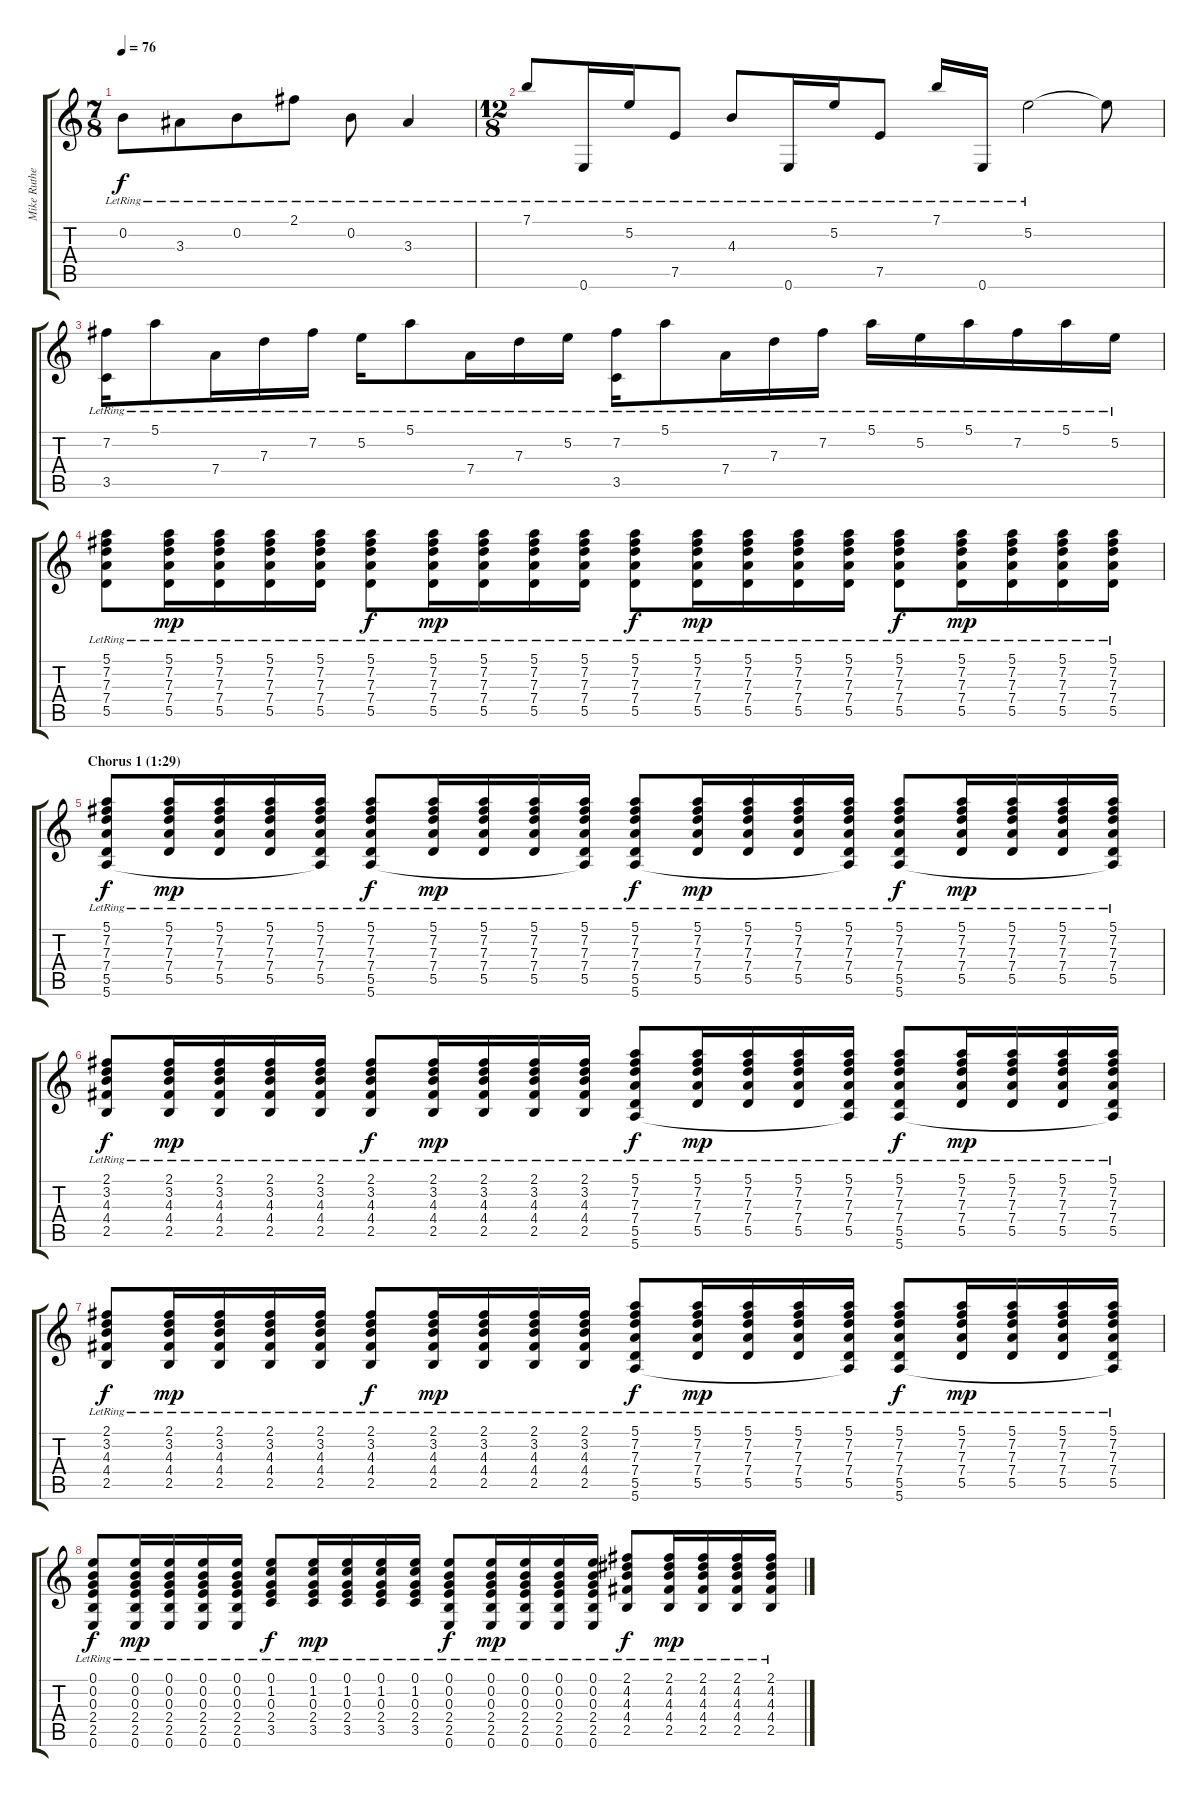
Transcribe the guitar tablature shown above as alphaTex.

\track ("Mike Rutherford (12-string guitar 2)" "Mike Ruthe") {instrument acousticguitarsteel}
\staff {score tabs}
\tuning (E4 B3 G3 D3 A2 E2) {hide}
\ts (7 8)
\tempo 76
\clef g2
\ks c
0.2{lr}.8{dy f} 3.3{lr}.8 0.2{lr}.8 2.1{lr}.8 0.2{lr}.8 3.3{lr}.4 |
\ts (12 8)
7.1{lr}.8 0.6{lr}.16 5.2{lr}.16 7.5{lr}.8 4.3{lr}.8 0.6{lr}.16 5.2{lr}.16 7.5{lr}.8 7.1{lr}.16 0.6{lr}.16 5.2{lr}.2 5.2{t}.8 |
(7.2{lr} 3.5{lr}).16 5.1{lr}.8 7.4{lr}.16 7.3{lr}.16 7.2{lr}.16 5.2{lr}.16 5.1{lr}.8 7.4{lr}.16 7.3{lr}.16 5.2{lr}.16 (7.2{lr} 3.5{lr}).16 5.1{lr}.8 7.4{lr}.16 7.3{lr}.16 7.2{lr}.16 5.1{lr}.16 5.2{lr}.16 5.1{lr}.16 7.2{lr}.16 5.1{lr}.16 5.2{lr}.16 |
(5.1{lr} 7.2{lr} 7.3{lr} 7.4{lr} 5.5{lr}).8 (5.1{lr} 7.2{lr} 7.3{lr} 7.4{lr} 5.5{lr}).16{dy mp} (5.1{lr} 7.2{lr} 7.3{lr} 7.4{lr} 5.5{lr}).16 (5.1{lr} 7.2{lr} 7.3{lr} 7.4{lr} 5.5{lr}).16 (5.1{lr} 7.2{lr} 7.3{lr} 7.4{lr} 5.5{lr}).16 (5.1{lr} 7.2{lr} 7.3{lr} 7.4{lr} 5.5{lr}).8{dy f} (5.1{lr} 7.2{lr} 7.3{lr} 7.4{lr} 5.5{lr}).16{dy mp} (5.1{lr} 7.2{lr} 7.3{lr} 7.4{lr} 5.5{lr}).16 (5.1{lr} 7.2{lr} 7.3{lr} 7.4{lr} 5.5{lr}).16 (5.1{lr} 7.2{lr} 7.3{lr} 7.4{lr} 5.5{lr}).16 (5.1{lr} 7.2{lr} 7.3{lr} 7.4{lr} 5.5{lr}).8{dy f} (5.1{lr} 7.2{lr} 7.3{lr} 7.4{lr} 5.5{lr}).16{dy mp} (5.1{lr} 7.2{lr} 7.3{lr} 7.4{lr} 5.5{lr}).16 (5.1{lr} 7.2{lr} 7.3{lr} 7.4{lr} 5.5{lr}).16 (5.1{lr} 7.2{lr} 7.3{lr} 7.4{lr} 5.5{lr}).16 (5.1{lr} 7.2{lr} 7.3{lr} 7.4{lr} 5.5{lr}).8{dy f} (5.1{lr} 7.2{lr} 7.3{lr} 7.4{lr} 5.5{lr}).16{dy mp} (5.1{lr} 7.2{lr} 7.3{lr} 7.4{lr} 5.5{lr}).16 (5.1{lr} 7.2{lr} 7.3{lr} 7.4{lr} 5.5{lr}).16 (5.1{lr} 7.2{lr} 7.3{lr} 7.4{lr} 5.5{lr}).16 |
\section ("" "Chorus 1 (1:29)")
(5.1{lr} 7.2{lr} 7.3{lr} 7.4{lr} 5.5{lr} 5.6{lr}).8{dy f} (5.1{lr} 7.2{lr} 7.3{lr} 7.4{lr} 5.5{lr}).16{dy mp} (5.1{lr} 7.2{lr} 7.3{lr} 7.4{lr} 5.5{lr}).16 (5.1{lr} 7.2{lr} 7.3{lr} 7.4{lr} 5.5{lr}).16 (5.1{lr} 7.2{lr} 7.3{lr} 7.4{lr} 5.5{lr} 5.6{t}).16 (5.1{lr} 7.2{lr} 7.3{lr} 7.4{lr} 5.5{lr} 5.6{lr}).8{dy f} (5.1{lr} 7.2{lr} 7.3{lr} 7.4{lr} 5.5{lr}).16{dy mp} (5.1{lr} 7.2{lr} 7.3{lr} 7.4{lr} 5.5{lr}).16 (5.1{lr} 7.2{lr} 7.3{lr} 7.4{lr} 5.5{lr}).16 (5.1{lr} 7.2{lr} 7.3{lr} 7.4{lr} 5.5{lr} 5.6{t}).16 (5.1{lr} 7.2{lr} 7.3{lr} 7.4{lr} 5.5{lr} 5.6{lr}).8{dy f} (5.1{lr} 7.2{lr} 7.3{lr} 7.4{lr} 5.5{lr}).16{dy mp} (5.1{lr} 7.2{lr} 7.3{lr} 7.4{lr} 5.5{lr}).16 (5.1{lr} 7.2{lr} 7.3{lr} 7.4{lr} 5.5{lr}).16 (5.1{lr} 7.2{lr} 7.3{lr} 7.4{lr} 5.5{lr} 5.6{t}).16 (5.1{lr} 7.2{lr} 7.3{lr} 7.4{lr} 5.5{lr} 5.6{lr}).8{dy f} (5.1{lr} 7.2{lr} 7.3{lr} 7.4{lr} 5.5{lr}).16{dy mp} (5.1{lr} 7.2{lr} 7.3{lr} 7.4{lr} 5.5{lr}).16 (5.1{lr} 7.2{lr} 7.3{lr} 7.4{lr} 5.5{lr}).16 (5.1{lr} 7.2{lr} 7.3{lr} 7.4{lr} 5.5{lr} 5.6{t}).16 |
(2.1{lr} 3.2{lr} 4.3{lr} 4.4{lr} 2.5{lr}).8{dy f} (2.1{lr} 3.2{lr} 4.3{lr} 4.4{lr} 2.5{lr}).16{dy mp} (2.1{lr} 3.2{lr} 4.3{lr} 4.4{lr} 2.5{lr}).16 (2.1{lr} 3.2{lr} 4.3{lr} 4.4{lr} 2.5{lr}).16 (2.1{lr} 3.2{lr} 4.3{lr} 4.4{lr} 2.5{lr}).16 (2.1{lr} 3.2{lr} 4.3{lr} 4.4{lr} 2.5{lr}).8{dy f} (2.1{lr} 3.2{lr} 4.3{lr} 4.4{lr} 2.5{lr}).16{dy mp} (2.1{lr} 3.2{lr} 4.3{lr} 4.4{lr} 2.5{lr}).16 (2.1{lr} 3.2{lr} 4.3{lr} 4.4{lr} 2.5{lr}).16 (2.1{lr} 3.2{lr} 4.3{lr} 4.4{lr} 2.5{lr}).16 (5.1{lr} 7.2{lr} 7.3{lr} 7.4{lr} 5.5{lr} 5.6{lr}).8{dy f} (5.1{lr} 7.2{lr} 7.3{lr} 7.4{lr} 5.5{lr}).16{dy mp} (5.1{lr} 7.2{lr} 7.3{lr} 7.4{lr} 5.5{lr}).16 (5.1{lr} 7.2{lr} 7.3{lr} 7.4{lr} 5.5{lr}).16 (5.1{lr} 7.2{lr} 7.3{lr} 7.4{lr} 5.5{lr} 5.6{t}).16 (5.1{lr} 7.2{lr} 7.3{lr} 7.4{lr} 5.5{lr} 5.6{lr}).8{dy f} (5.1{lr} 7.2{lr} 7.3{lr} 7.4{lr} 5.5{lr}).16{dy mp} (5.1{lr} 7.2{lr} 7.3{lr} 7.4{lr} 5.5{lr}).16 (5.1{lr} 7.2{lr} 7.3{lr} 7.4{lr} 5.5{lr}).16 (5.1{lr} 7.2{lr} 7.3{lr} 7.4{lr} 5.5{lr} 5.6{t}).16 |
(2.1{lr} 3.2{lr} 4.3{lr} 4.4{lr} 2.5{lr}).8{dy f} (2.1{lr} 3.2{lr} 4.3{lr} 4.4{lr} 2.5{lr}).16{dy mp} (2.1{lr} 3.2{lr} 4.3{lr} 4.4{lr} 2.5{lr}).16 (2.1{lr} 3.2{lr} 4.3{lr} 4.4{lr} 2.5{lr}).16 (2.1{lr} 3.2{lr} 4.3{lr} 4.4{lr} 2.5{lr}).16 (2.1{lr} 3.2{lr} 4.3{lr} 4.4{lr} 2.5{lr}).8{dy f} (2.1{lr} 3.2{lr} 4.3{lr} 4.4{lr} 2.5{lr}).16{dy mp} (2.1{lr} 3.2{lr} 4.3{lr} 4.4{lr} 2.5{lr}).16 (2.1{lr} 3.2{lr} 4.3{lr} 4.4{lr} 2.5{lr}).16 (2.1{lr} 3.2{lr} 4.3{lr} 4.4{lr} 2.5{lr}).16 (5.1{lr} 7.2{lr} 7.3{lr} 7.4{lr} 5.5{lr} 5.6{lr}).8{dy f} (5.1{lr} 7.2{lr} 7.3{lr} 7.4{lr} 5.5{lr}).16{dy mp} (5.1{lr} 7.2{lr} 7.3{lr} 7.4{lr} 5.5{lr}).16 (5.1{lr} 7.2{lr} 7.3{lr} 7.4{lr} 5.5{lr}).16 (5.1{lr} 7.2{lr} 7.3{lr} 7.4{lr} 5.5{lr} 5.6{t}).16 (5.1{lr} 7.2{lr} 7.3{lr} 7.4{lr} 5.5{lr} 5.6{lr}).8{dy f} (5.1{lr} 7.2{lr} 7.3{lr} 7.4{lr} 5.5{lr}).16{dy mp} (5.1{lr} 7.2{lr} 7.3{lr} 7.4{lr} 5.5{lr}).16 (5.1{lr} 7.2{lr} 7.3{lr} 7.4{lr} 5.5{lr}).16 (5.1{lr} 7.2{lr} 7.3{lr} 7.4{lr} 5.5{lr} 5.6{t}).16 |
(0.1{lr} 0.2{lr} 0.3{lr} 2.4{lr} 2.5{lr} 0.6{lr}).8{dy f} (0.1{lr} 0.2{lr} 0.3{lr} 2.4{lr} 2.5{lr} 0.6{lr}).16{dy mp} (0.1{lr} 0.2{lr} 0.3{lr} 2.4{lr} 2.5{lr} 0.6{lr}).16 (0.1{lr} 0.2{lr} 0.3{lr} 2.4{lr} 2.5{lr} 0.6{lr}).16 (0.1{lr} 0.2{lr} 0.3{lr} 2.4{lr} 2.5{lr} 0.6{lr}).16 (0.1{lr} 1.2{lr} 0.3{lr} 2.4{lr} 3.5{lr}).8{dy f} (0.1{lr} 1.2{lr} 0.3{lr} 2.4{lr} 3.5{lr}).16{dy mp} (0.1{lr} 1.2{lr} 0.3{lr} 2.4{lr} 3.5{lr}).16 (0.1{lr} 1.2{lr} 0.3{lr} 2.4{lr} 3.5{lr}).16 (0.1{lr} 1.2{lr} 0.3{lr} 2.4{lr} 3.5{lr}).16 (0.1{lr} 0.2{lr} 0.3{lr} 2.4{lr} 2.5{lr} 0.6{lr}).8{dy f} (0.1{lr} 0.2{lr} 0.3{lr} 2.4{lr} 2.5{lr} 0.6{lr}).16{dy mp} (0.1{lr} 0.2{lr} 0.3{lr} 2.4{lr} 2.5{lr} 0.6{lr}).16 (0.1{lr} 0.2{lr} 0.3{lr} 2.4{lr} 2.5{lr} 0.6{lr}).16 (0.1{lr} 0.2{lr} 0.3{lr} 2.4{lr} 2.5{lr} 0.6{lr}).16 (2.1{lr} 4.2{lr} 4.3{lr} 4.4{lr} 2.5{lr}).8{dy f} (2.1{lr} 4.2{lr} 4.3{lr} 4.4{lr} 2.5{lr}).16{dy mp} (2.1{lr} 4.2{lr} 4.3{lr} 4.4{lr} 2.5{lr}).16 (2.1{lr} 4.2{lr} 4.3{lr} 4.4{lr} 2.5{lr}).16 (2.1{lr} 4.2{lr} 4.3{lr} 4.4{lr} 2.5{lr}).16
